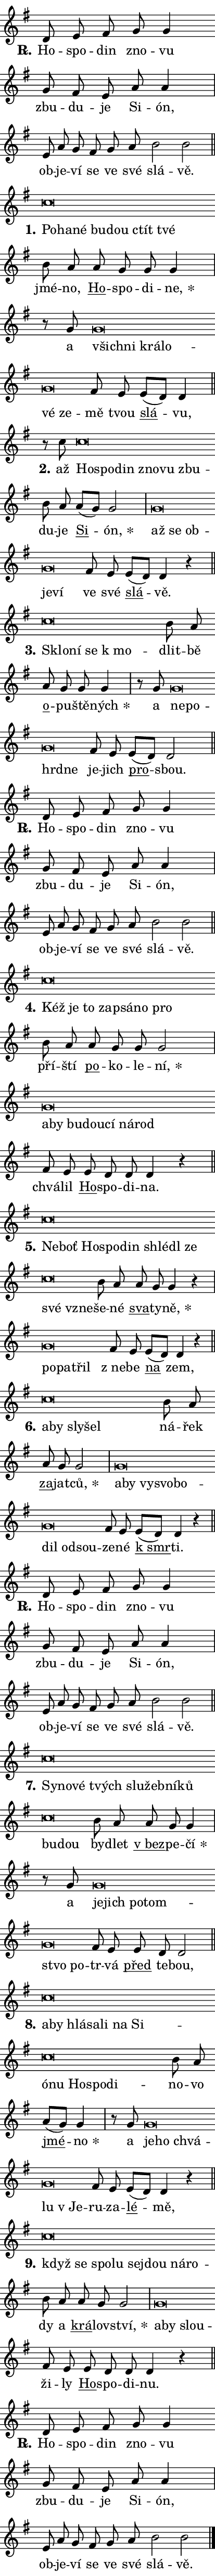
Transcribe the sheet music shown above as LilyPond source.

\version "2.22.1"
\header { tagline = "" }
\paper {
  indent = 0\cm
  top-margin = 0\cm
  right-margin = 0\cm
  bottom-margin = 0\cm
  left-margin = 0\cm
  paper-width = 7\cm
  page-breaking = #ly:one-page-breaking
  system-system-spacing.basic-distance = #11
  score-system-spacing.basic-distance = #11.3
  ragged-last = ##f
}


%% Author: Thomas Morley
%% https://lists.gnu.org/archive/html/lilypond-user/2020-05/msg00002.html
#(define (line-position grob)
"Returns position of @var[grob} in current system:
   @code{'start}, if at first time-step
   @code{'end}, if at last time-step
   @code{'middle} otherwise
"
  (let* ((col (ly:item-get-column grob))
         (ln (ly:grob-object col 'left-neighbor))
         (rn (ly:grob-object col 'right-neighbor))
         (col-to-check-left (if (ly:grob? ln) ln col))
         (col-to-check-right (if (ly:grob? rn) rn col))
         (break-dir-left
           (and
             (ly:grob-property col-to-check-left 'non-musical #f)
             (ly:item-break-dir col-to-check-left)))
         (break-dir-right
           (and
             (ly:grob-property col-to-check-right 'non-musical #f)
             (ly:item-break-dir col-to-check-right))))
        (cond ((eqv? 1 break-dir-left) 'start)
              ((eqv? -1 break-dir-right) 'end)
              (else 'middle))))

#(define (tranparent-at-line-position vctor)
  (lambda (grob)
  "Relying on @code{line-position} select the relevant enry from @var{vctor}.
Used to determine transparency,"
    (case (line-position grob)
      ((end) (not (vector-ref vctor 0)))
      ((middle) (not (vector-ref vctor 1)))
      ((start) (not (vector-ref vctor 2))))))

noteHeadBreakVisibility =
#(define-music-function (break-visibility)(vector?)
"Makes @code{NoteHead}s transparent relying on @var{break-visibility}"
#{
  \override NoteHead.transparent =
    #(tranparent-at-line-position break-visibility)
#})

#(define delete-ledgers-for-transparent-note-heads
  (lambda (grob)
    "Reads whether a @code{NoteHead} is transparent.
If so this @code{NoteHead} is removed from @code{'note-heads} from
@var{grob}, which is supposed to be @code{LedgerLineSpanner}.
As a result ledgers are not printed for this @code{NoteHead}"
    (let* ((nhds-array (ly:grob-object grob 'note-heads))
           (nhds-list
             (if (ly:grob-array? nhds-array)
                 (ly:grob-array->list nhds-array)
                 '()))
           ;; Relies on the transparent-property being done before
           ;; Staff.LedgerLineSpanner.after-line-breaking is executed.
           ;; This is fragile ...
           (to-keep
             (remove
               (lambda (nhd)
                 (ly:grob-property nhd 'transparent #f))
               nhds-list)))
      ;; TODO find a better method to iterate over grob-arrays, similiar
      ;; to filter/remove etc for lists
      ;; For now rebuilt from scratch
      (set! (ly:grob-object grob 'note-heads)  '())
      (for-each
        (lambda (nhd)
          (ly:pointer-group-interface::add-grob grob 'note-heads nhd))
        to-keep))))

hideNotes = {
  \noteHeadBreakVisibility #begin-of-line-visible
}
unHideNotes = {
  \noteHeadBreakVisibility #all-visible
}

% work-around for resetting accidentals
% https://lilypond.org/doc/v2.23/Documentation/notation/displaying-rhythms#unmetered-music
cadenzaMeasure = {
  \cadenzaOff
  \partial 1024 s1024
  \cadenzaOn
}

#(define-markup-command (accent layout props text) (markup?)
  "Underline accented syllable"
  (interpret-markup layout props
    #{\markup \override #'(offset . 4.3) \underline { #text }#}))

responsum = \markup \concat {
  "R" \hspace #-1.05 \path #0.1 #'((moveto 0 0.07) (lineto 0.9 0.8)) \hspace #0.05 "."
}

\layout {
    \context {
        \Staff
        \remove "Time_signature_engraver"
        \override LedgerLineSpanner.after-line-breaking = #delete-ledgers-for-transparent-note-heads
    }
    \context {
        \Voice {
            \override NoteHead.output-attributes = #'((class . "notehead"))
            \override Hairpin.height = #0.55
        }
    }
    \context {
        \Lyrics {
            \override StanzaNumber.output-attributes = #'((class . "stanzanumber"))
            \override LyricSpace.minimum-distance = #0.9
            \override LyricText.font-name = #"TeX Gyre Schola"
            \override LyricText.font-size = 1
            \override StanzaNumber.font-name = #"TeX Gyre Schola Bold"
            \override StanzaNumber.font-size = 1
        }
    }
}

% magnetic-lyrics.ily
%
%   written by
%     Jean Abou Samra <jean@abou-samra.fr>
%     Werner Lemberg <wl@gnu.org>
%
%   adapted by
%     Jiri Hon <jiri.hon@gmail.com>
%
% Version 2022-Apr-15

% https://www.mail-archive.com/lilypond-user@gnu.org/msg149350.html

#(define (Left_hyphen_pointer_engraver context)
   "Collect syllable-hyphen-syllable occurrences in lyrics and store
them in properties.  This engraver only looks to the left.  For
example, if the lyrics input is @code{foo -- bar}, it does the
following.

@itemize @bullet
@item
Set the @code{text} property of the @code{LyricHyphen} grob between
@q{foo} and @q{bar} to @code{foo}.

@item
Set the @code{left-hyphen} property of the @code{LyricText} grob with
text @q{foo} to the @code{LyricHyphen} grob between @q{foo} and
@q{bar}.
@end itemize

Use this auxiliary engraver in combination with the
@code{lyric-@/text::@/apply-@/magnetic-@/offset!} hook."
   (let ((hyphen #f)
         (text #f))
     (make-engraver
      (acknowledgers
       ((lyric-syllable-interface engraver grob source-engraver)
        (set! text grob)))
      (end-acknowledgers
       ((lyric-hyphen-interface engraver grob source-engraver)
        ;(when (not (grob::has-interface grob 'lyric-space-interface))
          (set! hyphen grob)));)
      ((stop-translation-timestep engraver)
       (when (and text hyphen)
         (ly:grob-set-object! text 'left-hyphen hyphen))
       (set! text #f)
       (set! hyphen #f)))))

#(define (lyric-text::apply-magnetic-offset! grob)
   "If the space between two syllables is less than the value in
property @code{LyricText@/.details@/.squash-threshold}, move the right
syllable to the left so that it gets concatenated with the left
syllable.

Use this function as a hook for
@code{LyricText@/.after-@/line-@/breaking} if the
@code{Left_@/hyphen_@/pointer_@/engraver} is active."
   (let ((hyphen (ly:grob-object grob 'left-hyphen #f)))
     (when hyphen
       (let ((left-text (ly:spanner-bound hyphen LEFT)))
         (when (grob::has-interface left-text 'lyric-syllable-interface)
           (let* ((common (ly:grob-common-refpoint grob left-text X))
                  (this-x-ext (ly:grob-extent grob common X))
                  (left-x-ext
                   (begin
                     ;; Trigger magnetism for left-text.
                     (ly:grob-property left-text 'after-line-breaking)
                     (ly:grob-extent left-text common X)))
                  ;; `delta` is the gap width between two syllables.
                  (delta (- (interval-start this-x-ext)
                            (interval-end left-x-ext)))
                  (details (ly:grob-property grob 'details))
                  (threshold (assoc-get 'squash-threshold details 0.2)))
             (when (< delta threshold)
               (let* (;; We have to manipulate the input text so that
                      ;; ligatures crossing syllable boundaries are not
                      ;; disabled.  For languages based on the Latin
                      ;; script this is essentially a beautification.
                      ;; However, for non-Western scripts it can be a
                      ;; necessity.
                      (lt (ly:grob-property left-text 'text))
                      (rt (ly:grob-property grob 'text))
                      (is-space (grob::has-interface hyphen 'lyric-space-interface))
                      (space (if is-space " " ""))
                      (space-markup (grob-interpret-markup grob " "))
                      (space-size (interval-length (ly:stencil-extent space-markup X)))
                      (extra-delta (if is-space space-size 0))
                      ;; Append new syllable.
                      (ltrt-space (if (and (string? lt) (string? rt))
                                (string-append lt space rt)
                                (make-concat-markup (list lt space rt))))
                      ;; Right-align `ltrt` to the right side.
                      (ltrt-space-markup (grob-interpret-markup
                               grob
                               (make-translate-markup
                                (cons (interval-length this-x-ext) 0)
                                (make-right-align-markup ltrt-space)))))
                 (begin
                   ;; Don't print `left-text`.
                   (ly:grob-set-property! left-text 'stencil #f)
                   ;; Set text and stencil (which holds all collected
                   ;; syllables so far) and shift it to the left.
                   (ly:grob-set-property! grob 'text ltrt-space)
                   (ly:grob-set-property! grob 'stencil ltrt-space-markup)
                   (ly:grob-translate-axis! grob (- (- delta extra-delta)) X))))))))))


#(define (lyric-hyphen::displace-bounds-first grob)
   ;; Make very sure this callback isn't triggered too early.
   (let ((left (ly:spanner-bound grob LEFT))
         (right (ly:spanner-bound grob RIGHT)))
     (ly:grob-property left 'after-line-breaking)
     (ly:grob-property right 'after-line-breaking)
     (ly:lyric-hyphen::print grob)))

squashThreshold = #0.4

\layout {
  \context {
    \Lyrics
    \consists #Left_hyphen_pointer_engraver
    \override LyricText.after-line-breaking =
      #lyric-text::apply-magnetic-offset!
    \override LyricHyphen.stencil = #lyric-hyphen::displace-bounds-first
    \override LyricText.details.squash-threshold = \squashThreshold
    \override LyricHyphen.minimum-distance = 0
    \override LyricHyphen.minimum-length = \squashThreshold
  }
}

squash = \override LyricText.details.squash-threshold = 9999
unSquash = \override LyricText.details.squash-threshold = \squashThreshold

left = \override LyricText.self-alignment-X = #LEFT
unLeft = \revert LyricText.self-alignment-X

starOffset = #(lambda (grob) 
                (let ((x_offset (ly:self-alignment-interface::aligned-on-x-parent grob)))
                  (if (= x_offset 0) 0 (+ x_offset 1.2))))

star = #(define-music-function (syllable)(string?)
"Append star separator at the end of a syllable"
#{
  \once \override LyricText.X-offset = #starOffset
  \lyricmode { \markup {
    #syllable
    \override #'((font-name . "TeX Gyre Schola Bold")) \hspace #0.2 \lower #0.65 \larger "*"
  } }
#})

starAccent = #(define-music-function (syllable)(string?)
"Append star separator at the end of a syllable and make accent"
#{
  \once \override LyricText.X-offset = #starOffset
  \lyricmode { \markup {
    \accent #syllable
    \override #'((font-name . "TeX Gyre Schola Bold")) \hspace #0.2 \lower #0.65 \larger "*"
  } }
#})

breath = #(define-music-function (syllable)(string?)
"Append breathing indicator at the end of a syllable"
#{
  \lyricmode { \markup { #syllable "+" } }
#})

optionalBreath = #(define-music-function (syllable)(string?)
"Append optional breathing indicator at the end of a syllable"
#{
  \lyricmode { \markup { #syllable "(+)" } }
#})


\score {
    <<
        \new Voice = "melody" { \cadenzaOn \key g \major \relative { d'8 e fis g g4 \bar "" g8 fis e a a4 \cadenzaMeasure \bar "|" e8 a g fis g a b2 b2 \cadenzaMeasure \bar "||" \break } }
        \new Lyrics \lyricsto "melody" { \lyricmode { \set stanza = \responsum
Ho -- spo -- din zno -- vu zbu -- du -- je Si -- ón, ob -- je -- ví se ve své slá -- vě. } }
    >>
    \layout {}
}

\score {
    <<
        \new Voice = "melody" { \cadenzaOn \key g \major \relative { c''\breve*1/16 \hideNotes \breve*1/16 \bar "" \breve*1/16 \bar "" \breve*1/16 \bar "" \breve*1/16 \bar "" \breve*1/16 \breve*1/16 \bar "" \unHideNotes b8 a \bar "" a g g g4 \cadenzaMeasure \bar "|" r8 g8 g\breve*1/16 \hideNotes \breve*1/16 \bar "" \breve*1/16 \bar "" \breve*1/16 \bar "" \breve*1/16 \breve*1/16 \bar "" \unHideNotes fis8 e \bar "" e[( d)] d4 \cadenzaMeasure \bar "||" \break } }
        \new Lyrics \lyricsto "melody" { \lyricmode { \set stanza = "1."
\left Po -- \squash ha -- né bu -- dou ctít tvé \unLeft \unSquash jmé -- no, \markup \accent Ho -- spo -- di -- \star ne, a \left všich -- \squash ni krá -- lo -- vé ze -- \unLeft \unSquash mě tvou \markup \accent slá -- vu, } }
    >>
    \layout {}
}

\score {
    <<
        \new Voice = "melody" { \cadenzaOn \key g \major \relative { r8 c''8 c\breve*1/16 \hideNotes \breve*1/16 \bar "" \breve*1/16 \bar "" \breve*1/16 \bar "" \breve*1/16 \breve*1/16 \bar "" \unHideNotes b8 a \bar "" a[( g)] g2 \cadenzaMeasure \bar "|" g\breve*1/16 \hideNotes \breve*1/16 \bar "" \breve*1/16 \bar "" \breve*1/16 \breve*1/16 \bar "" \unHideNotes fis8 e \bar "" e[( d)] d4 r \cadenzaMeasure \bar "||" \break } }
        \new Lyrics \lyricsto "melody" { \lyricmode { \set stanza = "2."
až \left Ho -- \squash spo -- din zno -- vu zbu -- \unLeft \unSquash du -- je \markup \accent Si -- \star ón, \left až \squash se ob -- je -- ví \unLeft \unSquash ve své \markup \accent slá -- vě. } }
    >>
    \layout {}
}

\score {
    <<
        \new Voice = "melody" { \cadenzaOn \key g \major \relative { c''\breve*1/16 \hideNotes \breve*1/16 \bar "" \breve*1/16 \breve*1/16 \bar "" \unHideNotes b8 a \bar "" a g g g4 \cadenzaMeasure \bar "|" r8 g8 g\breve*1/16 \hideNotes \breve*1/16 \bar "" \breve*1/16 \breve*1/16 \bar "" \unHideNotes fis8 e \bar "" e[( d)] d2 \cadenzaMeasure \bar "||" \break } }
        \new Lyrics \lyricsto "melody" { \lyricmode { \set stanza = "3."
\left Sklo -- \squash ní se "k mo" -- \unLeft \unSquash dlit -- bě \markup \accent o -- pu -- ště -- \star ných a \left ne -- \squash po -- hrd -- ne \unLeft \unSquash je -- jich \markup \accent pro -- sbou. } }
    >>
    \layout {}
}

\score {
    <<
        \new Voice = "melody" { \cadenzaOn \key g \major \relative { d'8 e fis g g4 \bar "" g8 fis e a a4 \cadenzaMeasure \bar "|" e8 a g fis g a b2 b2 \cadenzaMeasure \bar "||" \break } }
        \new Lyrics \lyricsto "melody" { \lyricmode { \set stanza = \responsum
Ho -- spo -- din zno -- vu zbu -- du -- je Si -- ón, ob -- je -- ví se ve své slá -- vě. } }
    >>
    \layout {}
}

\score {
    <<
        \new Voice = "melody" { \cadenzaOn \key g \major \relative { c''\breve*1/16 \hideNotes \breve*1/16 \bar "" \breve*1/16 \bar "" \breve*1/16 \bar "" \breve*1/16 \bar "" \breve*1/16 \breve*1/16 \bar "" \unHideNotes b8 a \bar "" a g g g2 \cadenzaMeasure \bar "|" g\breve*1/16 \hideNotes \breve*1/16 \bar "" \breve*1/16 \bar "" \breve*1/16 \bar "" \breve*1/16 \bar "" \breve*1/16 \breve*1/16 \bar "" \unHideNotes fis8 e \bar "" e d d d4 r \cadenzaMeasure \bar "||" \break } }
        \new Lyrics \lyricsto "melody" { \lyricmode { \set stanza = "4."
\left Kéž \squash je to za -- psá -- no pro \unLeft \unSquash pří -- ští \markup \accent po -- ko -- le -- \star ní, \left a -- \squash by bu -- dou -- cí ná -- rod \unLeft \unSquash chvá -- lil \markup \accent Ho -- spo -- di -- na. } }
    >>
    \layout {}
}

\score {
    <<
        \new Voice = "melody" { \cadenzaOn \key g \major \relative { c''\breve*1/16 \hideNotes \breve*1/16 \bar "" \breve*1/16 \bar "" \breve*1/16 \bar "" \breve*1/16 \bar "" \breve*1/16 \bar "" \breve*1/16 \bar "" \breve*1/16 \bar "" \breve*1/16 \breve*1/16 \bar "" \unHideNotes b8 a \bar "" a g g4 r \cadenzaMeasure \bar "|" g\breve*1/16 \hideNotes \breve*1/16 \breve*1/16 \bar "" \unHideNotes fis8 e \bar "" e[( d)] d4 r \cadenzaMeasure \bar "||" \break } }
        \new Lyrics \lyricsto "melody" { \lyricmode { \set stanza = "5."
\left Ne -- \squash boť Ho -- spo -- din shlé -- dl ze své vzne -- \unLeft \unSquash še -- né \markup \accent sva -- ty -- \star ně, \left po -- \squash pa -- třil \unLeft \unSquash "z ne" -- be \markup \accent na zem, } }
    >>
    \layout {}
}

\score {
    <<
        \new Voice = "melody" { \cadenzaOn \key g \major \relative { c''\breve*1/16 \hideNotes \breve*1/16 \bar "" \breve*1/16 \breve*1/16 \bar "" \unHideNotes b8 a \bar "" a g g2 \cadenzaMeasure \bar "|" g\breve*1/16 \hideNotes \breve*1/16 \bar "" \breve*1/16 \bar "" \breve*1/16 \bar "" \breve*1/16 \bar "" \breve*1/16 \bar "" \breve*1/16 \breve*1/16 \bar "" \unHideNotes fis8 e \bar "" e[( d)] d4 r \cadenzaMeasure \bar "||" \break } }
        \new Lyrics \lyricsto "melody" { \lyricmode { \set stanza = "6."
\left a -- \squash by sly -- šel \unLeft \unSquash ná -- řek \markup \accent za -- jat -- \star ců, \left a -- \squash by vy -- svo -- bo -- dil od -- sou -- \unLeft \unSquash ze -- né \markup \accent "k smr" -- ti. } }
    >>
    \layout {}
}

\score {
    <<
        \new Voice = "melody" { \cadenzaOn \key g \major \relative { d'8 e fis g g4 \bar "" g8 fis e a a4 \cadenzaMeasure \bar "|" e8 a g fis g a b2 b2 \cadenzaMeasure \bar "||" \break } }
        \new Lyrics \lyricsto "melody" { \lyricmode { \set stanza = \responsum
Ho -- spo -- din zno -- vu zbu -- du -- je Si -- ón, ob -- je -- ví se ve své slá -- vě. } }
    >>
    \layout {}
}

\score {
    <<
        \new Voice = "melody" { \cadenzaOn \key g \major \relative { c''\breve*1/16 \hideNotes \breve*1/16 \bar "" \breve*1/16 \bar "" \breve*1/16 \bar "" \breve*1/16 \bar "" \breve*1/16 \bar "" \breve*1/16 \bar "" \breve*1/16 \bar "" \breve*1/16 \breve*1/16 \bar "" \unHideNotes b8 a \bar "" a g g4 \cadenzaMeasure \bar "|" r8 g8 g\breve*1/16 \hideNotes \breve*1/16 \bar "" \breve*1/16 \bar "" \breve*1/16 \bar "" \breve*1/16 \breve*1/16 \bar "" \unHideNotes fis8 e \bar "" e d d2 \cadenzaMeasure \bar "||" \break } }
        \new Lyrics \lyricsto "melody" { \lyricmode { \set stanza = "7."
\left Sy -- \squash no -- vé tvých slu -- žeb -- ní -- ků bu -- dou \unLeft \unSquash by -- dlet \markup \accent "v bez" -- pe -- \star čí a \left je -- \squash jich po -- tom -- stvo po -- \unLeft \unSquash tr -- vá \markup \accent před te -- bou, } }
    >>
    \layout {}
}

\score {
    <<
        \new Voice = "melody" { \cadenzaOn \key g \major \relative { c''\breve*1/16 \hideNotes \breve*1/16 \bar "" \breve*1/16 \bar "" \breve*1/16 \bar "" \breve*1/16 \bar "" \breve*1/16 \bar "" \breve*1/16 \bar "" \breve*1/16 \bar "" \breve*1/16 \bar "" \breve*1/16 \bar "" \breve*1/16 \breve*1/16 \bar "" \unHideNotes b8 a \bar "" a[( g)] g4 \cadenzaMeasure \bar "|" r8 g8 g\breve*1/16 \hideNotes \breve*1/16 \bar "" \breve*1/16 \bar "" \breve*1/16 \breve*1/16 \bar "" \unHideNotes fis8 e \bar "" e[( d)] d4 r \cadenzaMeasure \bar "||" \break } }
        \new Lyrics \lyricsto "melody" { \lyricmode { \set stanza = "8."
\left a -- \squash by hlá -- sa -- li na Si -- ó -- nu Ho -- spo -- di -- \unLeft \unSquash no -- vo \markup \accent jmé -- \star no a \left je -- \squash ho chvá -- lu "v Je" -- \unLeft \unSquash ru -- za -- \markup \accent lé -- mě, } }
    >>
    \layout {}
}

\score {
    <<
        \new Voice = "melody" { \cadenzaOn \key g \major \relative { c''\breve*1/16 \hideNotes \breve*1/16 \bar "" \breve*1/16 \bar "" \breve*1/16 \bar "" \breve*1/16 \bar "" \breve*1/16 \bar "" \breve*1/16 \breve*1/16 \bar "" \unHideNotes b8 a \bar "" a g g2 \cadenzaMeasure \bar "|" g\breve*1/16 \hideNotes \breve*1/16 \breve*1/16 \bar "" \unHideNotes fis8 e \bar "" e d d d4 r \cadenzaMeasure \bar "||" \break } }
        \new Lyrics \lyricsto "melody" { \lyricmode { \set stanza = "9."
\left když \squash se spo -- lu sej -- dou ná -- ro -- \unLeft \unSquash dy a \markup \accent krá -- lov -- \star ství, \left a -- \squash by slou -- \unLeft \unSquash ži -- ly \markup \accent Ho -- spo -- di -- nu. } }
    >>
    \layout {}
}

\score {
    <<
        \new Voice = "melody" { \cadenzaOn \key g \major \relative { d'8 e fis g g4 \bar "" g8 fis e a a4 \cadenzaMeasure \bar "|" e8 a g fis g a b2 b2 \cadenzaMeasure \bar "||" \break } \bar "|." }
        \new Lyrics \lyricsto "melody" { \lyricmode { \set stanza = \responsum
Ho -- spo -- din zno -- vu zbu -- du -- je Si -- ón, ob -- je -- ví se ve své slá -- vě. } }
    >>
    \layout {}
}
